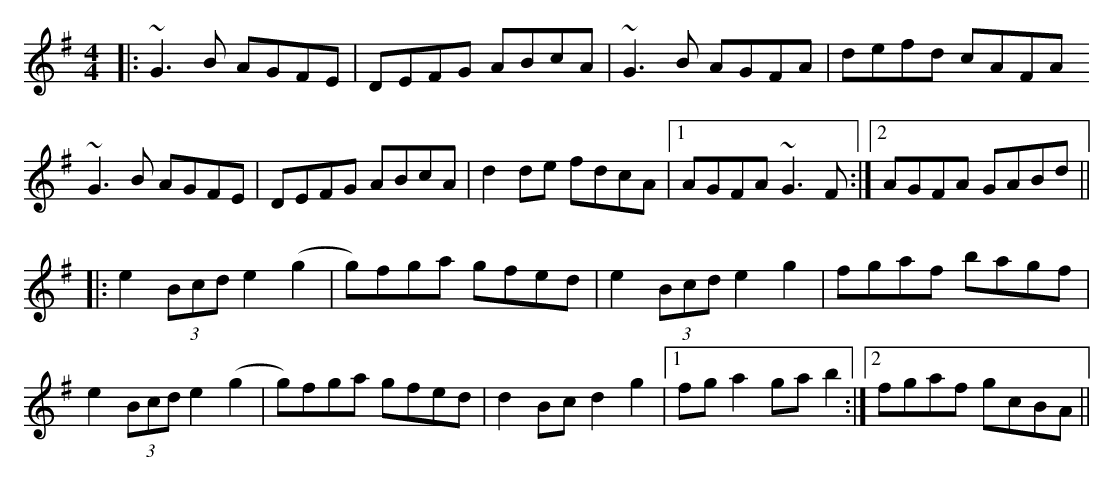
X:1
M:4/4
K:G
|:~G3B AGFE|DEFG ABcA|~G3B AGFA|defd cAFA
~G3B AGFE|DEFG ABcA|d2de fdcA|1 AGFA ~G3F:|2 AGFA GABd||
|:e2(3Bcd e2(g2|g)fga gfed|e2(3Bcd e2g2|fgaf bagf|
e2(3Bcd e2(g2|g)fga gfed|d2Bc d2g2|1 fga2 gab2:|2 fgaf gcBA||
